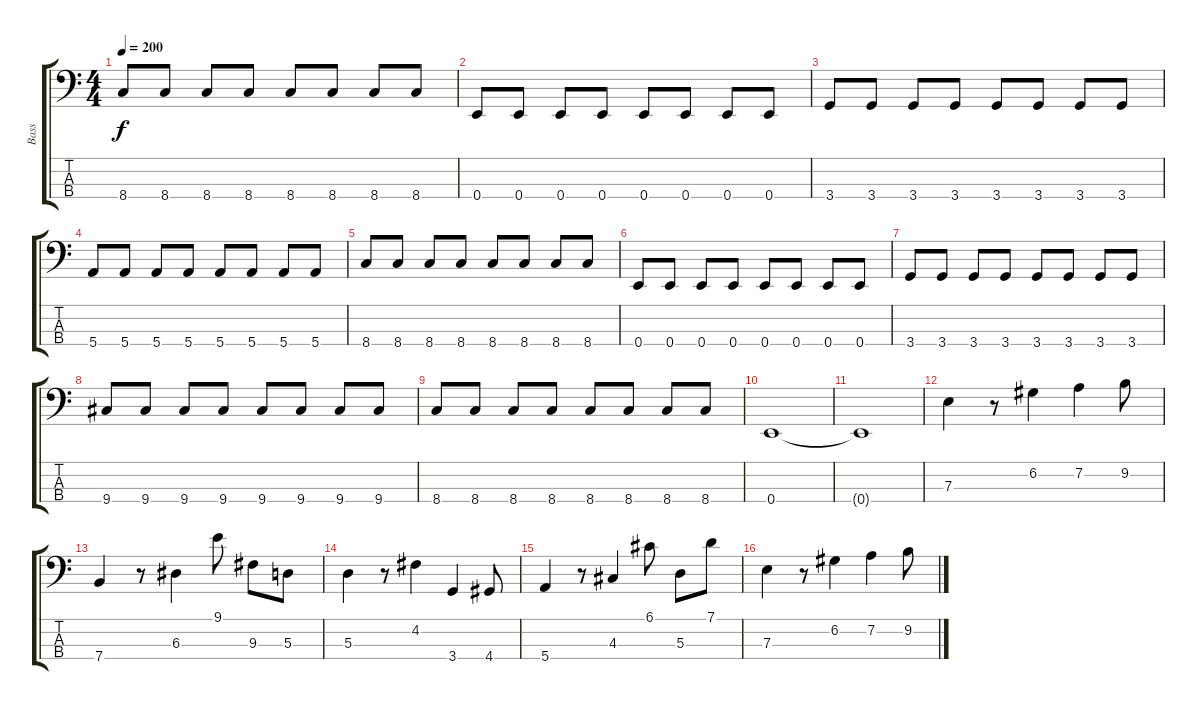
\track ("Bass" "Bass") {instrument electricbassfinger bank 59}
\staff {score tabs}
\tuning (G2 D2 A1 E1) {hide}
\ts (4 4)
\tempo 200
\clef f4
\ks c
8.4.8{dy f} 8.4.8 8.4.8 8.4.8 8.4.8 8.4.8 8.4.8 8.4.8 |
0.4.8 0.4.8 0.4.8 0.4.8 0.4.8 0.4.8 0.4.8 0.4.8 |
3.4.8 3.4.8 3.4.8 3.4.8 3.4.8 3.4.8 3.4.8 3.4.8 |
5.4.8 5.4.8 5.4.8 5.4.8 5.4.8 5.4.8 5.4.8 5.4.8 |
8.4.8 8.4.8 8.4.8 8.4.8 8.4.8 8.4.8 8.4.8 8.4.8 |
0.4.8 0.4.8 0.4.8 0.4.8 0.4.8 0.4.8 0.4.8 0.4.8 |
3.4.8 3.4.8 3.4.8 3.4.8 3.4.8 3.4.8 3.4.8 3.4.8 |
9.4.8 9.4.8 9.4.8 9.4.8 9.4.8 9.4.8 9.4.8 9.4.8 |
8.4.8 8.4.8 8.4.8 8.4.8 8.4.8 8.4.8 8.4.8 8.4.8 |
0.4.1 |
0.4{t}.1 |
7.3.4 r.8 6.2.4 7.2.4 9.2.8 |
7.4.4 r.8 6.3.4 9.1.8 9.3.8 5.3.8 |
5.3.4 r.8 4.2.4 3.4.4 4.4.8 |
5.4.4 r.8 4.3.4 6.1.8 5.3.8 7.1.8 |
7.3.4 r.8 6.2.4 7.2.4 9.2.8
